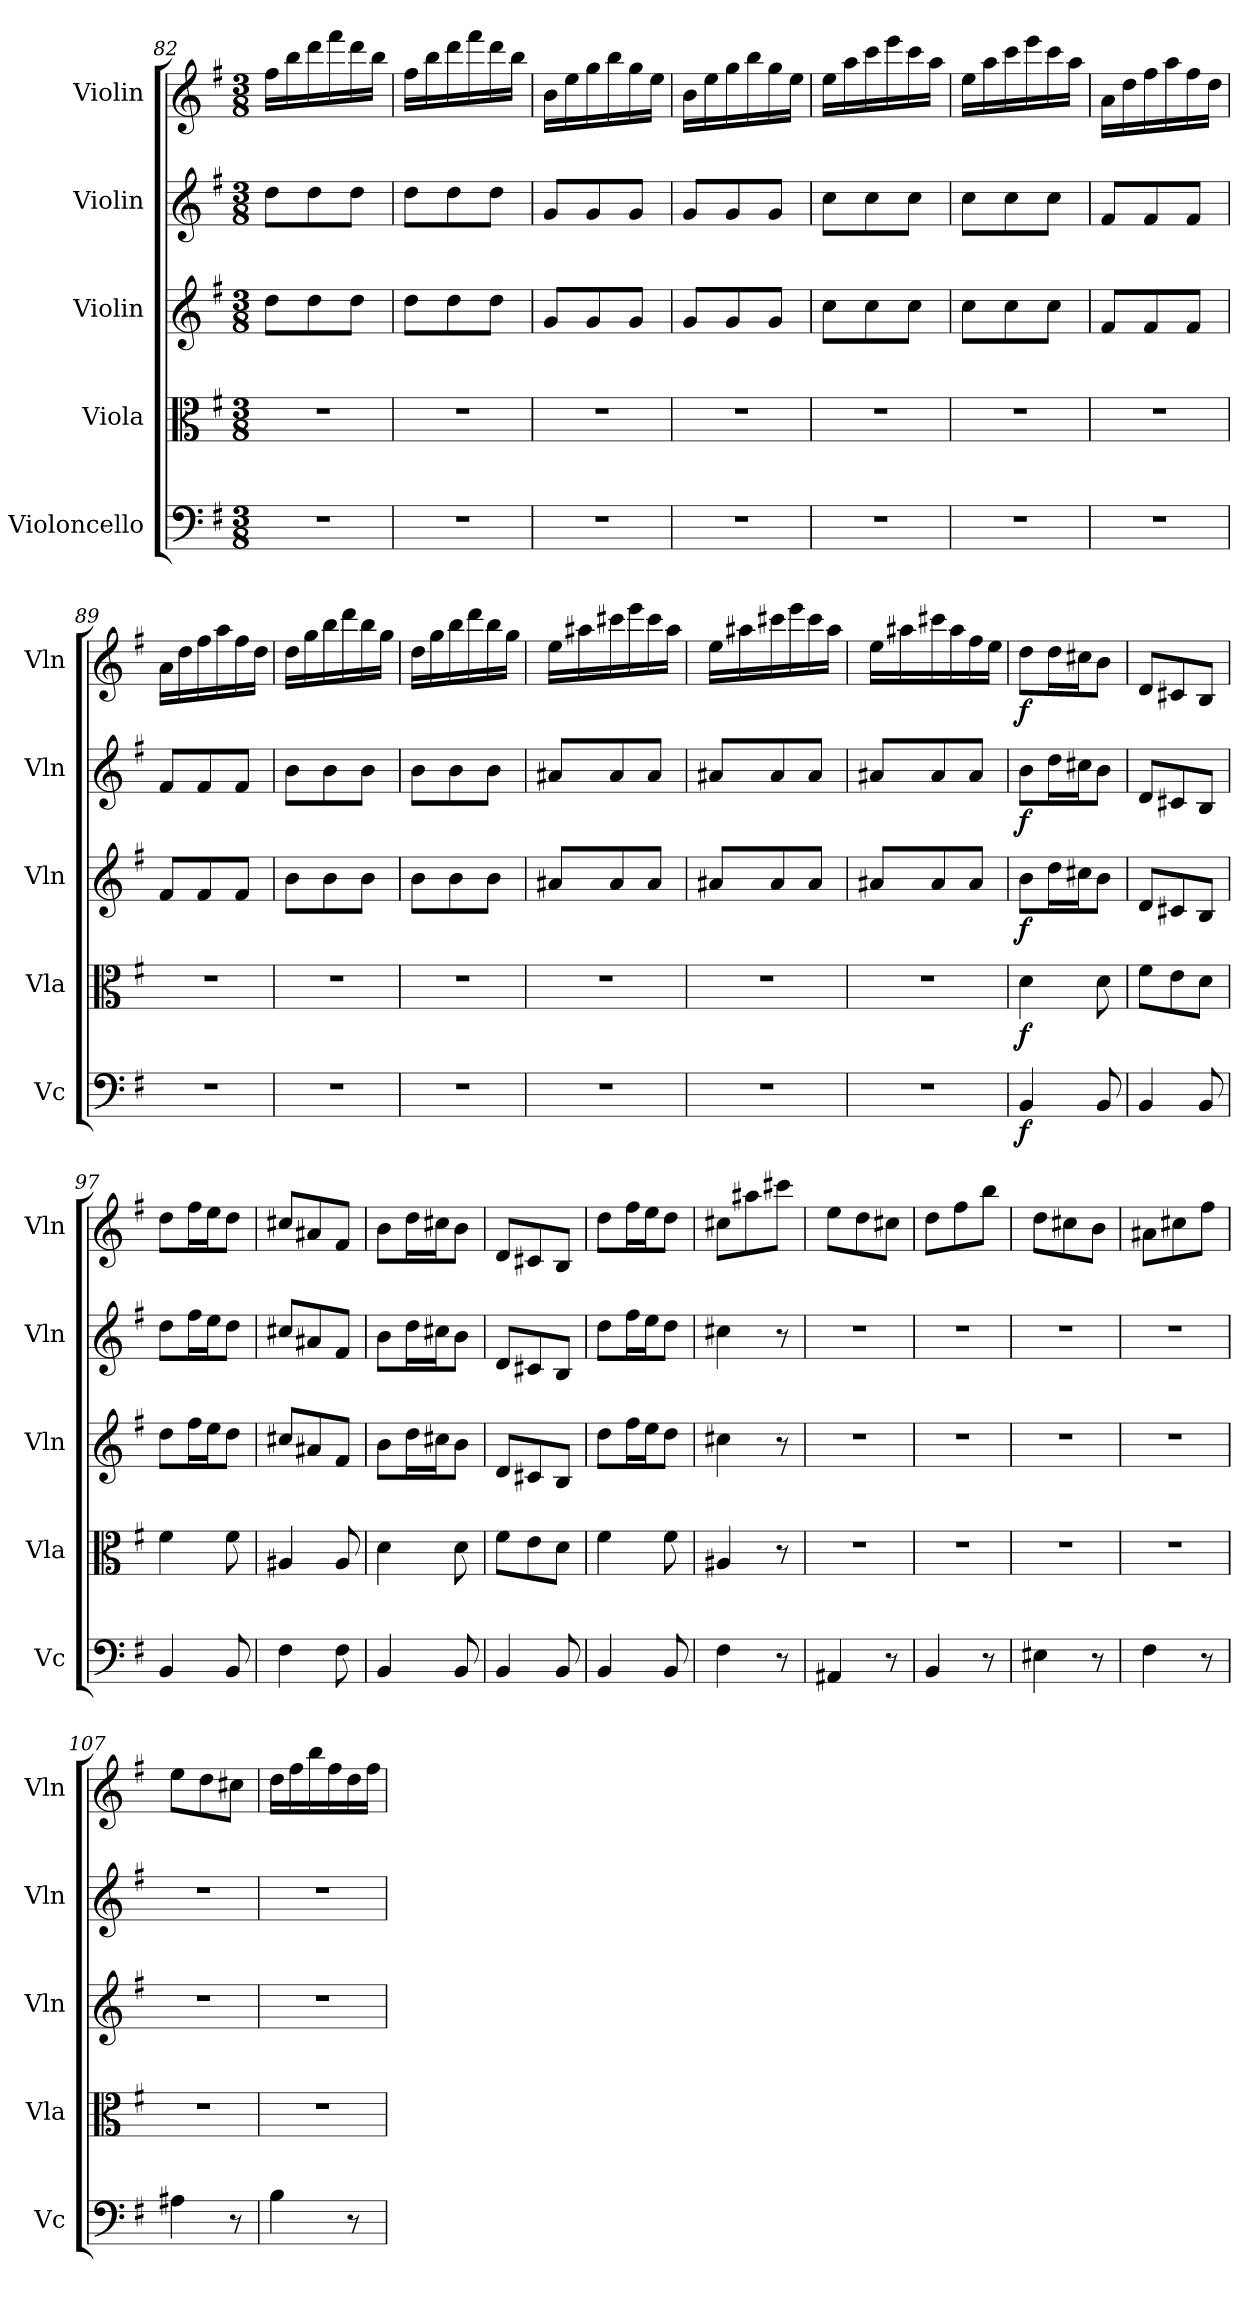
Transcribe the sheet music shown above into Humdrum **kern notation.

**kern	**dynam	**kern	**dynam	**kern	**dynam	**kern	**dynam	**kern	**dynam
*part5	*part5	*part4	*part4	*part3	*part3	*part2	*part2	*part1	*part1
*staff5	*staff5	*staff4	*staff4	*staff3	*staff3	*staff2	*staff2	*staff1	*staff1
*I"Violoncello	*	*I"Viola	*	*I"Violin	*	*I"Violin	*	*I"Violin	*
*I'Vc	*	*I'Vla	*	*I'Vln	*	*I'Vln	*	*I'Vln	*
*clefF4	*	*clefC3	*	*clefG2	*	*clefG2	*	*clefG2	*
*k[f#]	*	*k[f#]	*	*k[f#]	*	*k[f#]	*	*k[f#]	*
*M3/8	*	*M3/8	*	*M3/8	*	*M3/8	*	*M3/8	*
=82	=82	=82	=82	=82	=82	=82	=82	=82	=82
4.r	.	4.r	.	8dd\L	.	8dd\L	.	16ff#\LL	.
.	.	.	.	.	.	.	.	16bb\	.
.	.	.	.	8dd\	.	8dd\	.	16ddd\	.
.	.	.	.	.	.	.	.	16fff#\	.
.	.	.	.	8dd\J	.	8dd\J	.	16ddd\	.
.	.	.	.	.	.	.	.	16bb\JJ	.
=83	=83	=83	=83	=83	=83	=83	=83	=83	=83
4.r	.	4.r	.	8dd\L	.	8dd\L	.	16ff#\LL	.
.	.	.	.	.	.	.	.	16bb\	.
.	.	.	.	8dd\	.	8dd\	.	16ddd\	.
.	.	.	.	.	.	.	.	16fff#\	.
.	.	.	.	8dd\J	.	8dd\J	.	16ddd\	.
.	.	.	.	.	.	.	.	16bb\JJ	.
=84	=84	=84	=84	=84	=84	=84	=84	=84	=84
4.r	.	4.r	.	8g/L	.	8g/L	.	16b\LL	.
.	.	.	.	.	.	.	.	16ee\	.
.	.	.	.	8g/	.	8g/	.	16gg\	.
.	.	.	.	.	.	.	.	16bb\	.
.	.	.	.	8g/J	.	8g/J	.	16gg\	.
.	.	.	.	.	.	.	.	16ee\JJ	.
=85	=85	=85	=85	=85	=85	=85	=85	=85	=85
4.r	.	4.r	.	8g/L	.	8g/L	.	16b\LL	.
.	.	.	.	.	.	.	.	16ee\	.
.	.	.	.	8g/	.	8g/	.	16gg\	.
.	.	.	.	.	.	.	.	16bb\	.
.	.	.	.	8g/J	.	8g/J	.	16gg\	.
.	.	.	.	.	.	.	.	16ee\JJ	.
=86	=86	=86	=86	=86	=86	=86	=86	=86	=86
4.r	.	4.r	.	8cc\L	.	8cc\L	.	16ee\LL	.
.	.	.	.	.	.	.	.	16aa\	.
.	.	.	.	8cc\	.	8cc\	.	16ccc\	.
.	.	.	.	.	.	.	.	16eee\	.
.	.	.	.	8cc\J	.	8cc\J	.	16ccc\	.
.	.	.	.	.	.	.	.	16aa\JJ	.
=87	=87	=87	=87	=87	=87	=87	=87	=87	=87
4.r	.	4.r	.	8cc\L	.	8cc\L	.	16ee\LL	.
.	.	.	.	.	.	.	.	16aa\	.
.	.	.	.	8cc\	.	8cc\	.	16ccc\	.
.	.	.	.	.	.	.	.	16eee\	.
.	.	.	.	8cc\J	.	8cc\J	.	16ccc\	.
.	.	.	.	.	.	.	.	16aa\JJ	.
=88	=88	=88	=88	=88	=88	=88	=88	=88	=88
4.r	.	4.r	.	8f#/L	.	8f#/L	.	16a\LL	.
.	.	.	.	.	.	.	.	16dd\	.
.	.	.	.	8f#/	.	8f#/	.	16ff#\	.
.	.	.	.	.	.	.	.	16aa\	.
.	.	.	.	8f#/J	.	8f#/J	.	16ff#\	.
.	.	.	.	.	.	.	.	16dd\JJ	.
=89	=89	=89	=89	=89	=89	=89	=89	=89	=89
4.r	.	4.r	.	8f#/L	.	8f#/L	.	16a\LL	.
.	.	.	.	.	.	.	.	16dd\	.
.	.	.	.	8f#/	.	8f#/	.	16ff#\	.
.	.	.	.	.	.	.	.	16aa\	.
.	.	.	.	8f#/J	.	8f#/J	.	16ff#\	.
.	.	.	.	.	.	.	.	16dd\JJ	.
=90	=90	=90	=90	=90	=90	=90	=90	=90	=90
4.r	.	4.r	.	8b\L	.	8b\L	.	16dd\LL	.
.	.	.	.	.	.	.	.	16gg\	.
.	.	.	.	8b\	.	8b\	.	16bb\	.
.	.	.	.	.	.	.	.	16ddd\	.
.	.	.	.	8b\J	.	8b\J	.	16bb\	.
.	.	.	.	.	.	.	.	16gg\JJ	.
=91	=91	=91	=91	=91	=91	=91	=91	=91	=91
4.r	.	4.r	.	8b\L	.	8b\L	.	16dd\LL	.
.	.	.	.	.	.	.	.	16gg\	.
.	.	.	.	8b\	.	8b\	.	16bb\	.
.	.	.	.	.	.	.	.	16ddd\	.
.	.	.	.	8b\J	.	8b\J	.	16bb\	.
.	.	.	.	.	.	.	.	16gg\JJ	.
=92	=92	=92	=92	=92	=92	=92	=92	=92	=92
4.r	.	4.r	.	8a#X/L	.	8a#X/L	.	16ee\LL	.
.	.	.	.	.	.	.	.	16aa#X\	.
.	.	.	.	8a#/	.	8a#/	.	16ccc#X\	.
.	.	.	.	.	.	.	.	16eee\	.
.	.	.	.	8a#/J	.	8a#/J	.	16ccc#\	.
.	.	.	.	.	.	.	.	16aa#\JJ	.
=93	=93	=93	=93	=93	=93	=93	=93	=93	=93
4.r	.	4.r	.	8a#X/L	.	8a#X/L	.	16ee\LL	.
.	.	.	.	.	.	.	.	16aa#X\	.
.	.	.	.	8a#/	.	8a#/	.	16ccc#X\	.
.	.	.	.	.	.	.	.	16eee\	.
.	.	.	.	8a#/J	.	8a#/J	.	16ccc#\	.
.	.	.	.	.	.	.	.	16aa#\JJ	.
=94	=94	=94	=94	=94	=94	=94	=94	=94	=94
4.r	.	4.r	.	8a#X/L	.	8a#X/L	.	16ee\LL	.
.	.	.	.	.	.	.	.	16aa#X\	.
.	.	.	.	8a#/	.	8a#/	.	16ccc#X\	.
.	.	.	.	.	.	.	.	16aa#\	.
.	.	.	.	8a#/J	.	8a#/J	.	16ff#\	.
.	.	.	.	.	.	.	.	16ee\JJ	.
=95	=95	=95	=95	=95	=95	=95	=95	=95	=95
4BB/	f	4d\	f	8b\L	f	8b\L	f	8dd\L	f
.	.	.	.	16dd\L	.	16dd\L	.	16dd\L	.
.	.	.	.	16cc#X\J	.	16cc#X\J	.	16cc#X\J	.
8BB/	.	8d\	.	8b\J	.	8b\J	.	8b\J	.
=96	=96	=96	=96	=96	=96	=96	=96	=96	=96
4BB/	.	8f#\L	.	8d/L	.	8d/L	.	8d/L	.
.	.	8e\	.	8c#X/	.	8c#X/	.	8c#X/	.
8BB/	.	8d\J	.	8B/J	.	8B/J	.	8B/J	.
=97	=97	=97	=97	=97	=97	=97	=97	=97	=97
4BB/	.	4f#\	.	8dd\L	.	8dd\L	.	8dd\L	.
.	.	.	.	16ff#\L	.	16ff#\L	.	16ff#\L	.
.	.	.	.	16ee\J	.	16ee\J	.	16ee\J	.
8BB/	.	8f#\	.	8dd\J	.	8dd\J	.	8dd\J	.
=98	=98	=98	=98	=98	=98	=98	=98	=98	=98
4F#\	.	4A#X/	.	8cc#X/L	.	8cc#X/L	.	8cc#X/L	.
.	.	.	.	8a#X/	.	8a#X/	.	8a#X/	.
8F#\	.	8A#/	.	8f#/J	.	8f#/J	.	8f#/J	.
=99	=99	=99	=99	=99	=99	=99	=99	=99	=99
4BB/	.	4d\	.	8b\L	.	8b\L	.	8b\L	.
.	.	.	.	16dd\L	.	16dd\L	.	16dd\L	.
.	.	.	.	16cc#X\J	.	16cc#X\J	.	16cc#X\J	.
8BB/	.	8d\	.	8b\J	.	8b\J	.	8b\J	.
=100	=100	=100	=100	=100	=100	=100	=100	=100	=100
4BB/	.	8f#\L	.	8d/L	.	8d/L	.	8d/L	.
.	.	8e\	.	8c#X/	.	8c#X/	.	8c#X/	.
8BB/	.	8d\J	.	8B/J	.	8B/J	.	8B/J	.
=101	=101	=101	=101	=101	=101	=101	=101	=101	=101
4BB/	.	4f#\	.	8dd\L	.	8dd\L	.	8dd\L	.
.	.	.	.	16ff#\L	.	16ff#\L	.	16ff#\L	.
.	.	.	.	16ee\J	.	16ee\J	.	16ee\J	.
8BB/	.	8f#\	.	8dd\J	.	8dd\J	.	8dd\J	.
=102	=102	=102	=102	=102	=102	=102	=102	=102	=102
4F#\	.	4A#X/	.	4cc#X\	.	4cc#X\	.	8cc#X\L	.
.	.	.	.	.	.	.	.	8aa#X\	.
8r	.	8r	.	8r	.	8r	.	8ccc#X\J	.
=103	=103	=103	=103	=103	=103	=103	=103	=103	=103
4AA#X/	.	4.r	.	4.r	.	4.r	.	8ee\L	.
.	.	.	.	.	.	.	.	8dd\	.
8r	.	.	.	.	.	.	.	8cc#X\J	.
=104	=104	=104	=104	=104	=104	=104	=104	=104	=104
4BB/	.	4.r	.	4.r	.	4.r	.	8dd\L	.
.	.	.	.	.	.	.	.	8ff#\	.
8r	.	.	.	.	.	.	.	8bb\J	.
=105	=105	=105	=105	=105	=105	=105	=105	=105	=105
4E#X\	.	4.r	.	4.r	.	4.r	.	8dd\L	.
.	.	.	.	.	.	.	.	8cc#X\	.
8r	.	.	.	.	.	.	.	8b\J	.
=106	=106	=106	=106	=106	=106	=106	=106	=106	=106
4F#\	.	4.r	.	4.r	.	4.r	.	8a#X\L	.
.	.	.	.	.	.	.	.	8cc#X\	.
8r	.	.	.	.	.	.	.	8ff#\J	.
=107	=107	=107	=107	=107	=107	=107	=107	=107	=107
4A#X\	.	4.r	.	4.r	.	4.r	.	8ee\L	.
.	.	.	.	.	.	.	.	8dd\	.
8r	.	.	.	.	.	.	.	8cc#X\J	.
=108	=108	=108	=108	=108	=108	=108	=108	=108	=108
4B\	.	4.r	.	4.r	.	4.r	.	16dd\LL	.
.	.	.	.	.	.	.	.	16ff#\	.
.	.	.	.	.	.	.	.	16bb\	.
.	.	.	.	.	.	.	.	16ff#\	.
8r	.	.	.	.	.	.	.	16dd\	.
.	.	.	.	.	.	.	.	16ff#\JJ	.
=	=	=	=	=	=	=	=	=	=
*-	*-	*-	*-	*-	*-	*-	*-	*-	*-
